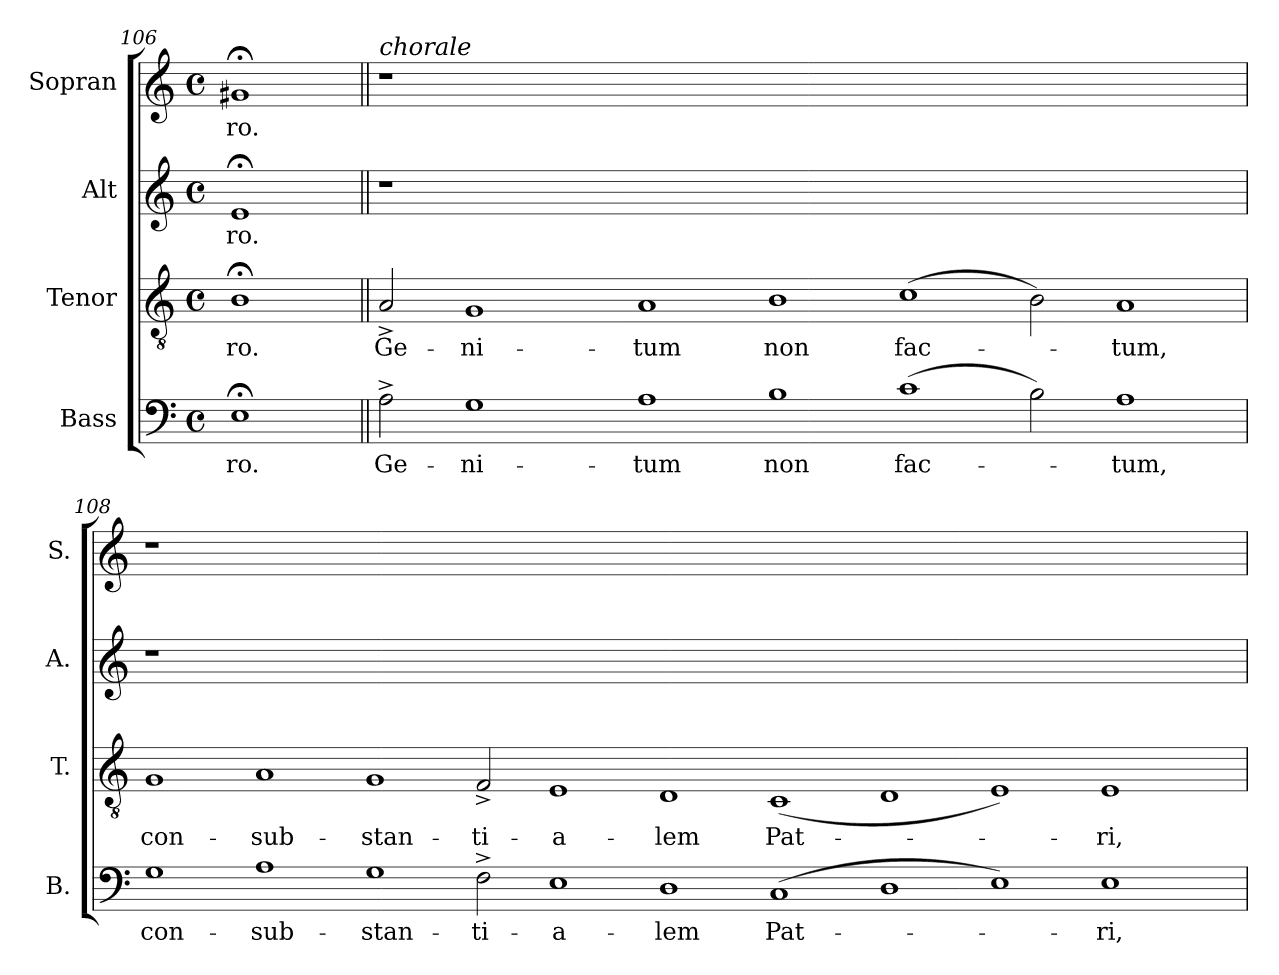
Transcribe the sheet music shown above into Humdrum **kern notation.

**kern	**text	**kern	**text	**kern	**text	**kern	**text
*part4	*part4	*part3	*part3	*part2	*part2	*part1	*part1
*staff4	*staff4	*staff3	*staff3	*staff2	*staff2	*staff1	*staff1
*I"Bass	*	*I"Tenor	*	*I"Alt	*	*I"Sopran	*
*I'B.	*	*I'T.	*	*I'A.	*	*I'S.	*
*clefF4	*	*clefGv2	*	*clefG2	*	*clefG2	*
*k[]	*	*k[]	*	*k[]	*	*k[]	*
*C:	*	*C:	*	*C:	*	*C:	*
*M4/4	*	*M4/4	*	*M4/4	*	*M4/4	*
*met(c)	*	*met(c)	*	*met(c)	*	*met(c)	*
=106	=106	=106	=106	=106	=106	=106	=106
!	!LO:LY:b	!	!LO:LY:b	!	!LO:LY:b	!	!LO:LY:b
1E;<	-ro.	1B;<	-ro.	1e;<	-ro.	1g#X;<	-ro.
!!LO:LB:g=z
=107||	=107||	=107||	=107||	=107||	=107||	=107||	=107||
!	!	!	!	!	!	!LO:TX:a:i:t=chorale	!
!	!LO:LY:b	!	!LO:LY:b	!	!	!	!
2A^>\	Ge-	2A^</	Ge-	1r	.	1r	.
!	!LO:LY:b	!	!LO:LY:b	!	!	!	!
1G	-ni-	1G	-ni-	.	.	.	.
.	.	.	.	00ryy	.	00ryy	.
!	!LO:LY:b	!	!LO:LY:b	!	!	!	!
1A	-tum	1A	-tum	.	.	.	.
!	!LO:LY:b	!	!LO:LY:b	!	!	!	!
1B	non	1B	non	.	.	.	.
!	!LO:LY:b	!	!LO:LY:b	!	!	!	!
(>1c	fac-	(>1c	fac-	.	.	.	.
2B\)	.	2B\)	.	.	.	.	.
!	!LO:LY:b	!	!LO:LY:b	!	!	!	!
1A	-tum,	1A	-tum,	1ryy	.	1ryy	.
=108	=108	=108	=108	=108	=108	=108	=108
!	!LO:LY:b	!	!LO:LY:b	!	!	!	!
1G	con-	1G	con-	1r	.	1r	.
!	!LO:LY:b	!	!LO:LY:b	!	!	!	!
1A	-sub-	1A	-sub-	000ryy	.	000ryy	.
!	!LO:LY:b	!	!LO:LY:b	!	!	!	!
1G	-stan-	1G	-stan-	.	.	.	.
!	!LO:LY:b	!	!LO:LY:b	!	!	!	!
2F^>\	-ti-	2F^</	-ti-	.	.	.	.
!	!LO:LY:b	!	!LO:LY:b	!	!	!	!
1E	-a-	1E	-a-	.	.	.	.
!	!LO:LY:b	!	!LO:LY:b	!	!	!	!
1D	-lem	1D	-lem	.	.	.	.
!	!LO:LY:b	!	!LO:LY:b	!	!	!	!
(>1C	Pat-	(>1C	Pat-	.	.	.	.
1D	.	1D	.	.	.	.	.
1E)	.	1E)	.	.	.	.	.
!	!LO:LY:b	!	!LO:LY:b	!	!	!	!
1E	-ri,	1E	-ri,	.	.	.	.
.	.	.	.	2ryy	.	2ryy	.
=	=	=	=	=	=	=	=
*-	*-	*-	*-	*-	*-	*-	*-
